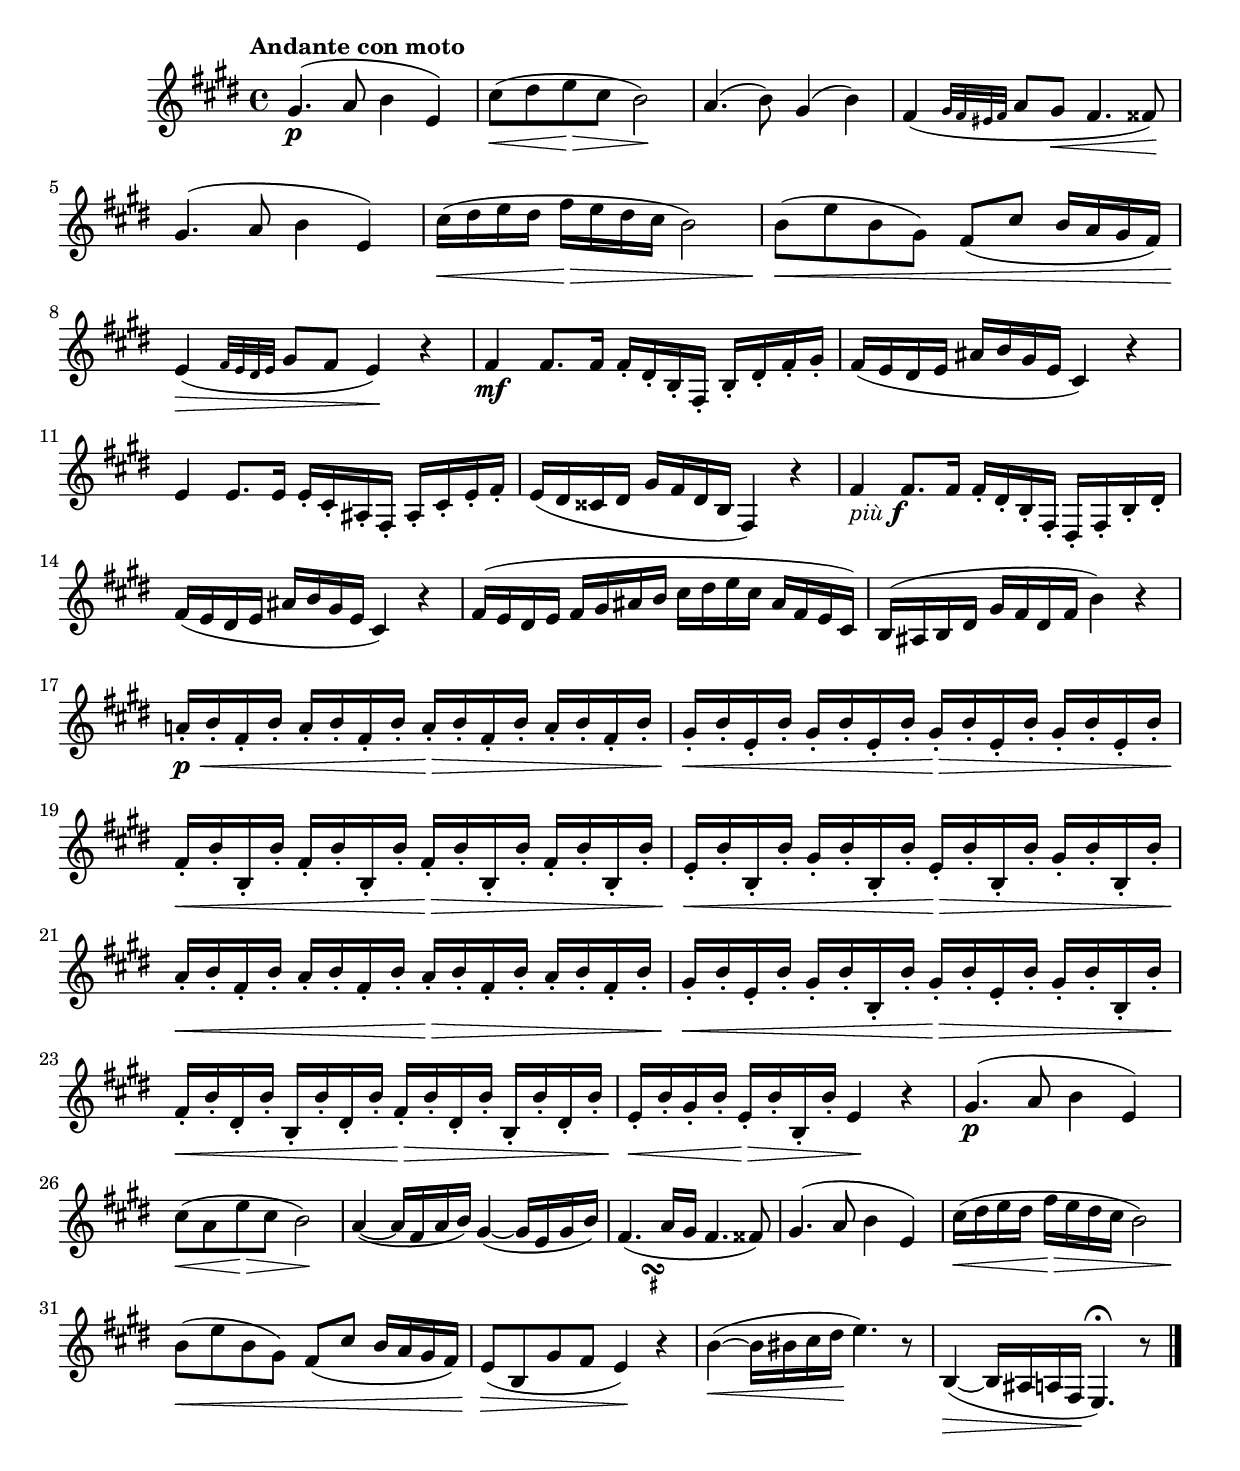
\version "2.22.0"

\include "../turn-markup.ily"

\relative {
  \language "english"

  \transposition f

  \tempo "Andante con moto"

  \key e \major
  \time 4/4

  g-sharp'4.( \p a8 b4 e,) |
  c-sharp'8( \< d-sharp e \> c-sharp b2 \!) |
  a4.( b8) g-sharp4( b) |
  f-sharp4( \grace { g-sharp32 f-sharp e-sharp f-sharp } a8 g-sharp \< f-sharp4. f-sharpsharp8) \! |
  g-sharp4.( a8 b4 e,) |
  c-sharp'16( \< d-sharp e d-sharp f-sharp \> e d-sharp c-sharp b2) |
  b8( \< e b g-sharp) f-sharp8( c-sharp' b16 a g-sharp f-sharp) |
  e4( \> \grace { f-sharp32 e d-sharp e } g-sharp8 f-sharp e4) \! r |

  f-sharp4 \mf f-sharp8. f-sharp16 f-sharp-. d-sharp-. b-. f-sharp-. b-. d-sharp-. f-sharp-. g-sharp-. |
  f-sharp16( e d-sharp e a-sharp b g-sharp e c-sharp4) r |
  e4 e8. e16 e-. c-sharp-. a-sharp-. f-sharp-. a-sharp-. c-sharp-. e-. f-sharp-. |
  e16( d-sharp c-sharpsharp d-sharp g-sharp f-sharp d-sharp b f-sharp4) r |
  f-sharp'4_\markup { \italic "più" \dynamic "f" } f-sharp8. f-sharp16 f-sharp-. d-sharp-. b-. f-sharp-. d-sharp-. f-sharp-. b-. d-sharp-. |
  f-sharp16( e d-sharp e a-sharp b g-sharp e c-sharp4) r |
  f-sharp16( e d-sharp e f-sharp g-sharp a-sharp b c-sharp d-sharp e c-sharp a-sharp f-sharp e c-sharp) |
  b16( a-sharp b d-sharp g-sharp f-sharp d-sharp f-sharp b4) r |

  a!16-. \p \< b-. f-sharp-. b-. a-. b-. f-sharp-. b-. a-. \> b-. f-sharp-. b-. a-. b-. f-sharp-. b-. |
  g-sharp16-. \< b-. e,-. b'-. g-sharp-. b-. e,-. b'-. g-sharp-. \> b-. e,-. b'-. g-sharp-. b-. e,-. b'-. |
  f-sharp16-. \< b-. b,-. b'-. f-sharp-. b-. b,-. b'-. f-sharp-. \> b-. b,-. b'-. f-sharp-. b-. b,-. b'-. |
  e,16-. \< b'-. b,-. b'-. g-sharp-. b-. b,-. b'-. e,-. \> b'-. b,-. b'-. g-sharp-. b-. b,-. b'-. |
  a16-. \< b-. f-sharp-. b-. a-. b-. f-sharp-. b-. a-. \> b-. f-sharp-. b-. a-. b-. f-sharp-. b-. |
  g-sharp16-. \< b-. e,-. b'-. g-sharp-. b-. b,-. b'-. g-sharp-. \> b-. e,-. b'-. g-sharp-. b-. b,-. b'-. |
  f-sharp16-. \< b-. d-sharp,-. b'-. b,-. b'-. d-sharp,-. b'-. f-sharp-. \> b-. d-sharp,-. b'-. b,-. b'-. d-sharp,-. b'-. |
  e,16-. \< b'-. g-sharp-. b-. e,-. \> b'-. b,-. b'-. e,4 \! r |

  g-sharp4.( \p a8 b4 e,) |
  c-sharp'8( \< a e' \> c-sharp b2 \!) |
  a4~( a16 f-sharp a b) g-sharp4~( g-sharp16 e g-sharp b) |
  <<
    { f-sharp4.( a16 g-sharp f-sharp4. f-sharpsharp8) }
    { s4 s16 s_#(turn-with-accidentals (markup #:null) (markup #:sharp)) }
  >> |
  g-sharp4.( a8 b4 e,) |
  c-sharp'16( \< d-sharp e d-sharp f-sharp \> e d-sharp c-sharp b2) |
  b8( \< e b g-sharp) f-sharp8( c-sharp' b16 a g-sharp f-sharp) |
  e8( \> b g-sharp'8 f-sharp e4) \! r |
  b'4~( \< b16 b-sharp c-sharp d-sharp \! e4.) r8 |
  b,4~( \> b16 a-sharp a f-sharp \! e4.\fermata) r8 | \bar "|."
}
